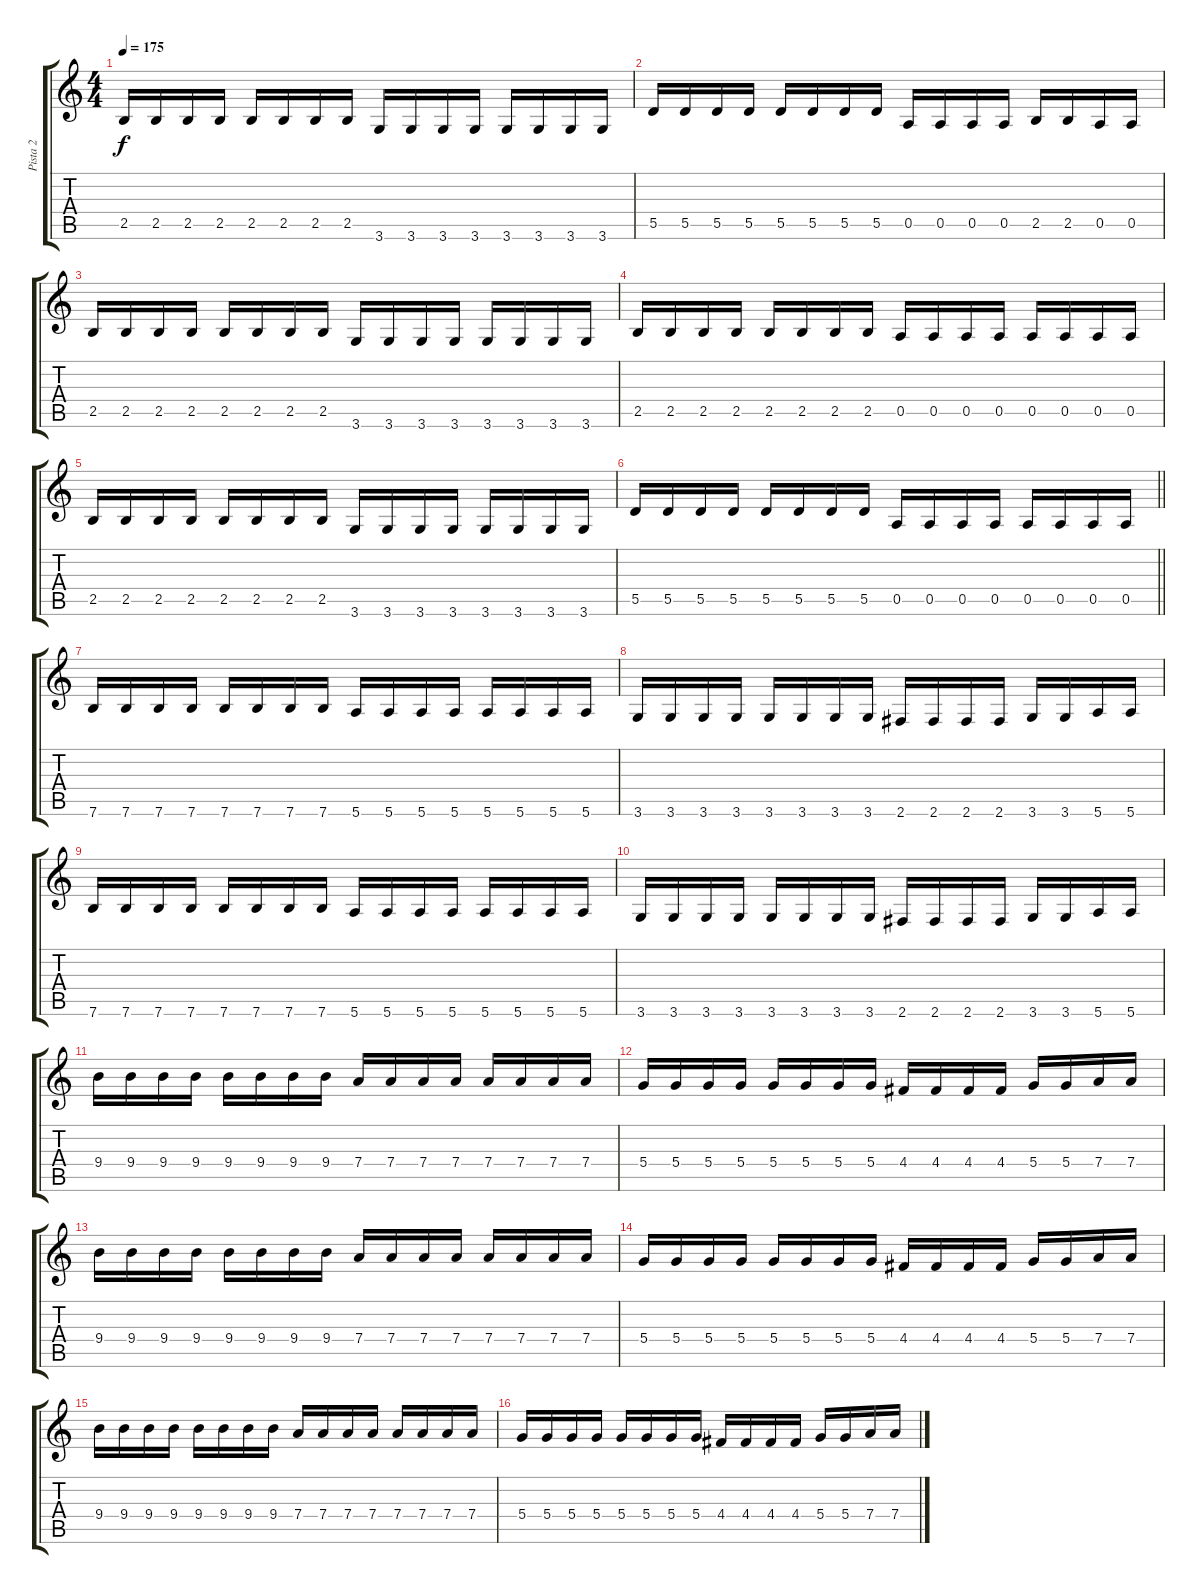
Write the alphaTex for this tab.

\track ("Pista 2" "Pista 2") {instrument distortionguitar}
\staff {score tabs}
\tuning (E4 B3 G3 D3 A2 E2) {hide}
\ts (4 4)
\tempo 175
\clef g2
\ks c
2.5.16{dy f} 2.5.16 2.5.16 2.5.16 2.5.16 2.5.16 2.5.16 2.5.16 3.6.16 3.6.16 3.6.16 3.6.16 3.6.16 3.6.16 3.6.16 3.6.16 |
5.5.16 5.5.16 5.5.16 5.5.16 5.5.16 5.5.16 5.5.16 5.5.16 0.5.16 0.5.16 0.5.16 0.5.16 2.5.16 2.5.16 0.5.16 0.5.16 |
2.5.16 2.5.16 2.5.16 2.5.16 2.5.16 2.5.16 2.5.16 2.5.16 3.6.16 3.6.16 3.6.16 3.6.16 3.6.16 3.6.16 3.6.16 3.6.16 |
2.5.16 2.5.16 2.5.16 2.5.16 2.5.16 2.5.16 2.5.16 2.5.16 0.5.16 0.5.16 0.5.16 0.5.16 0.5.16 0.5.16 0.5.16 0.5.16 |
2.5.16 2.5.16 2.5.16 2.5.16 2.5.16 2.5.16 2.5.16 2.5.16 3.6.16 3.6.16 3.6.16 3.6.16 3.6.16 3.6.16 3.6.16 3.6.16 |
\barLineRight lightlight
5.5.16 5.5.16 5.5.16 5.5.16 5.5.16 5.5.16 5.5.16 5.5.16 0.5.16 0.5.16 0.5.16 0.5.16 0.5.16 0.5.16 0.5.16 0.5.16 |
7.6.16 7.6.16 7.6.16 7.6.16 7.6.16 7.6.16 7.6.16 7.6.16 5.6.16 5.6.16 5.6.16 5.6.16 5.6.16 5.6.16 5.6.16 5.6.16 |
3.6.16 3.6.16 3.6.16 3.6.16 3.6.16 3.6.16 3.6.16 3.6.16 2.6.16 2.6.16 2.6.16 2.6.16 3.6.16 3.6.16 5.6.16 5.6.16 |
7.6.16 7.6.16 7.6.16 7.6.16 7.6.16 7.6.16 7.6.16 7.6.16 5.6.16 5.6.16 5.6.16 5.6.16 5.6.16 5.6.16 5.6.16 5.6.16 |
3.6.16 3.6.16 3.6.16 3.6.16 3.6.16 3.6.16 3.6.16 3.6.16 2.6.16 2.6.16 2.6.16 2.6.16 3.6.16 3.6.16 5.6.16 5.6.16 |
9.4.16 9.4.16 9.4.16 9.4.16 9.4.16 9.4.16 9.4.16 9.4.16 7.4.16 7.4.16 7.4.16 7.4.16 7.4.16 7.4.16 7.4.16 7.4.16 |
5.4.16 5.4.16 5.4.16 5.4.16 5.4.16 5.4.16 5.4.16 5.4.16 4.4.16 4.4.16 4.4.16 4.4.16 5.4.16 5.4.16 7.4.16 7.4.16 |
9.4.16 9.4.16 9.4.16 9.4.16 9.4.16 9.4.16 9.4.16 9.4.16 7.4.16 7.4.16 7.4.16 7.4.16 7.4.16 7.4.16 7.4.16 7.4.16 |
5.4.16 5.4.16 5.4.16 5.4.16 5.4.16 5.4.16 5.4.16 5.4.16 4.4.16 4.4.16 4.4.16 4.4.16 5.4.16 5.4.16 7.4.16 7.4.16 |
9.4.16 9.4.16 9.4.16 9.4.16 9.4.16 9.4.16 9.4.16 9.4.16 7.4.16 7.4.16 7.4.16 7.4.16 7.4.16 7.4.16 7.4.16 7.4.16 |
5.4.16 5.4.16 5.4.16 5.4.16 5.4.16 5.4.16 5.4.16 5.4.16 4.4.16 4.4.16 4.4.16 4.4.16 5.4.16 5.4.16 7.4.16 7.4.16
